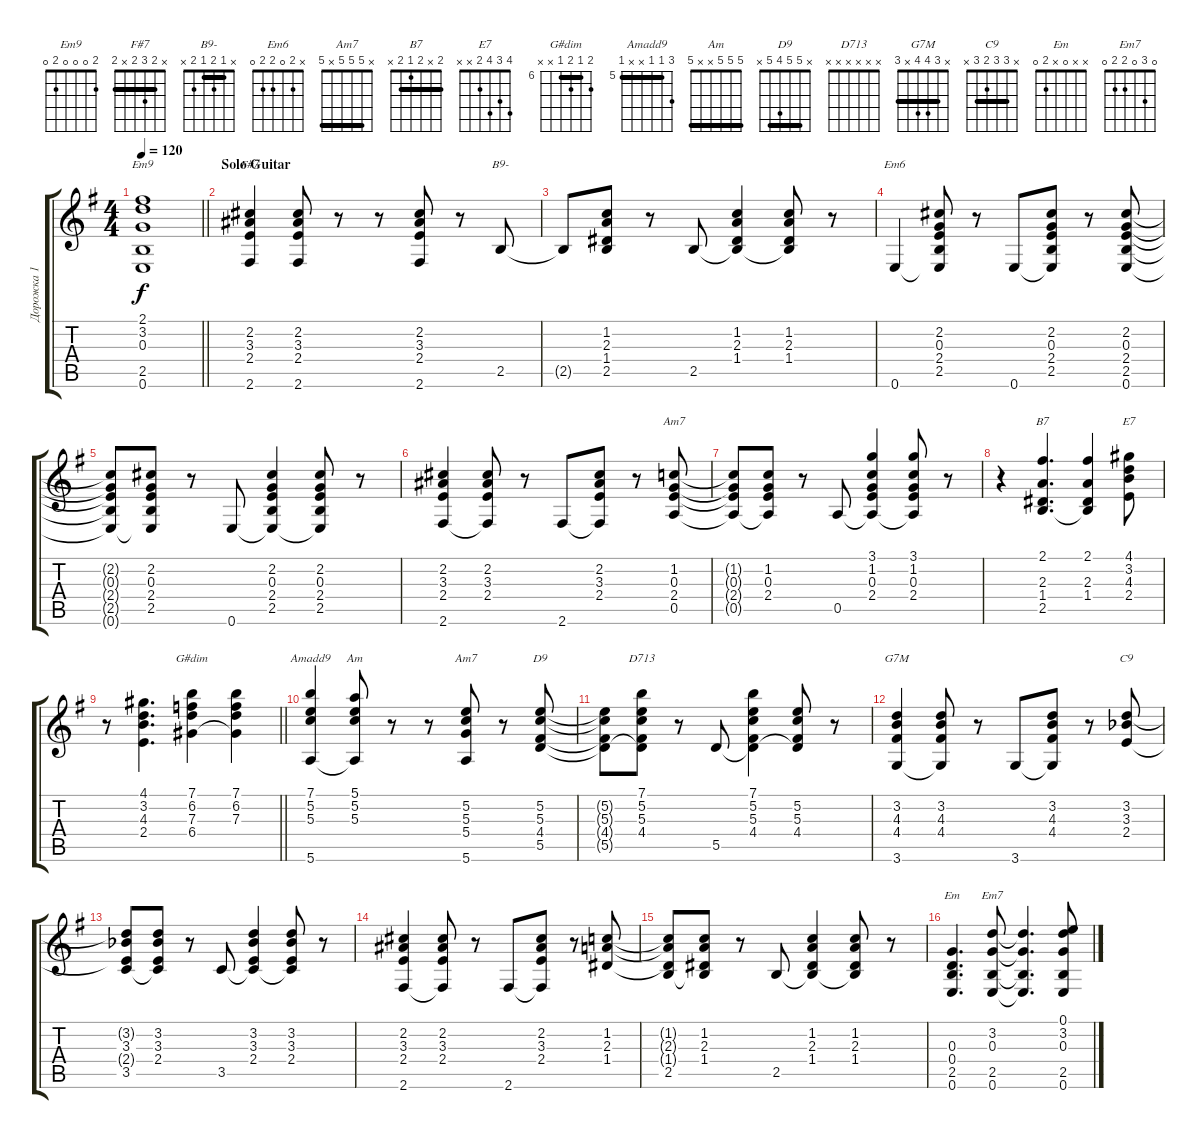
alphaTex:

\track ("Дорожка 1" "Дорожка 1") {instrument acousticguitarsteel}
\staff {score tabs}
\tuning (E4 B3 G3 D3 A2 E2) {hide}
\chord ("Em9" 2 0 0 0 2 0)
\chord ("F#7" x 2 3 2 x 2) {barre 2}
\chord ("B9-" x 1 2 1 2 x) {barre 1}
\chord ("Em6" x 2 0 2 2 0)
\chord ("Am7" x 1 0 2 0 x)
\chord ("B7" 2 x 2 1 2 x) {barre 2}
\chord ("E7" 4 3 4 2 x x)
\chord ("G#dim" 7 6 7 6 x x) {firstfret 6 barre 6}
\chord ("Amadd9" 7 5 5 x x 5) {firstfret 5 barre 5}
\chord ("Am" 5 5 5 x x 5) {barre 5}
\chord ("Am7" x 5 5 5 x 5) {barre 5}
\chord ("D9" x 5 5 4 5 x) {barre 5}
\chord ("D713" x x x x x x)
\chord ("G7M" x 3 4 4 x 3) {barre 3}
\chord ("C9" x 3 3 2 3 x) {barre 3}
\chord ("Em" x x 0 x 2 0)
\chord ("Em7" 0 3 0 2 2 0)
\ts (4 4)
\tempo 120
\clef g2
\barLineRight lightlight
\ks g
(2.1 3.2 0.3 2.5{t} 0.6{t}).1{ch "Em9" dy f} |
\section ("" "Solo Guitar")
(2.2 3.3 2.4 2.6).4{ch "F#7"} (2.2 3.3 2.4 2.6).8 r.8 r.8 (2.2 3.3 2.4 2.6).8 r.8 2.5.8{ch "B9-"} |
2.5{t}.8 (1.2 2.3 1.4 2.5).8 r.8 2.5.8 (1.2 2.3 1.4 2.5{t}).4 (1.2 2.3 1.4 2.5{t}).8 r.8 |
0.6.4{ch "Em6"} (2.2 0.3 2.4 2.5 0.6{t}).8 r.8 0.6.8 (2.2 0.3 2.4 2.5 0.6{t}).8 r.8 (2.2 0.3 2.4 2.5 0.6).8 |
(2.2{t} 0.3{t} 2.4{t} 2.5{t} 0.6{t}).8 (2.2 0.3 2.4 2.5 0.6{t}).8 r.8 0.6.8 (2.2 0.3 2.4 2.5 0.6{t}).4 (2.2 0.3 2.4 2.5 0.6{t}).8 r.8 |
(2.2 3.3 2.4 2.6).4 (2.2 3.3 2.4 2.6{t}).8 r.8 2.6.8 (2.2 3.3 2.4 2.6{t}).8 r.8 (1.2 0.3 2.4 0.5).8{ch "Am7"} |
(1.2{t} 0.3{t} 2.4{t} 0.5{t}).8 (1.2 0.3 2.4 0.5{t}).8 r.8 0.5.8 (3.1 1.2 0.3 2.4 0.5{t}).4 (3.1 1.2 0.3 2.4 0.5{t}).8 r.8 |
r.4 (2.1 2.3 1.4 2.5).4{d ch "B7"} (2.1 2.3 1.4 2.5{t}).4 (4.1 3.2 4.3 2.4).8{ch "E7"} |
\barLineRight lightlight
r.8 (4.1 3.2 4.3 2.4).4{d} (7.1 6.2 7.3 6.4).4{ch "G#dim"} (7.1 6.2 7.3 6.4{t}).4 |
(7.1 5.2 5.3 5.6).4{ch "Amadd9"} (5.1 5.2 5.3 5.6{t}).8{ch "Am"} r.8 r.8 (5.2 5.3 5.4 5.6).8{ch "Am7"} r.8 (5.2 5.3 4.4 5.5).8{ch "D9"} |
(5.2{t} 5.3{t} 4.4{t} 5.5{t}).8 (7.1 5.2 5.3 4.4 5.5{t}).8{ch "D713"} r.8 5.5.8 (7.1 5.2 5.3 4.4 5.5{t}).4 (5.2 5.3 4.4 5.5{t}).8 r.8 |
(3.2 4.3 4.4 3.6).4{ch "G7M"} (3.2 4.3 4.4 3.6{t}).8 r.8 3.6.8 (3.2 4.3 4.4 3.6{t}).8 r.8 (3.2 3.3{acc b} 2.4).8{ch "C9"} |
(3.2{t} 3.3{acc b} 2.4{t} 3.5).8 (3.2 3.3{acc b} 2.4 3.5{t}).8 r.8 3.5.8 (3.2 3.3{acc b} 2.4 3.5{t}).4 (3.2 3.3{acc b} 2.4 3.5{t}).8 r.8 |
(2.2 3.3 2.4 2.6).4 (2.2 3.3 2.4 2.6{t}).8 r.8 2.6.8 (2.2 3.3 2.4 2.6{t}).8 r.8 (1.2 2.3 1.4).8 |
(1.2{t} 2.3{t} 1.4{t} 2.5).8 (1.2 2.3 1.4 2.5{t}).8 r.8 2.5.8 (1.2 2.3 1.4 2.5{t}).4 (1.2 2.3 1.4 2.5{t}).8 r.8 |
(0.3 0.4 2.5 0.6).4{d ch "Em"} (3.2 0.3 2.5 0.6).8{ch "Em7"} (3.2{t} 0.3{t} 2.5{t} 0.6{t}).4{d} (0.1 3.2 0.3 2.5 0.6).8
